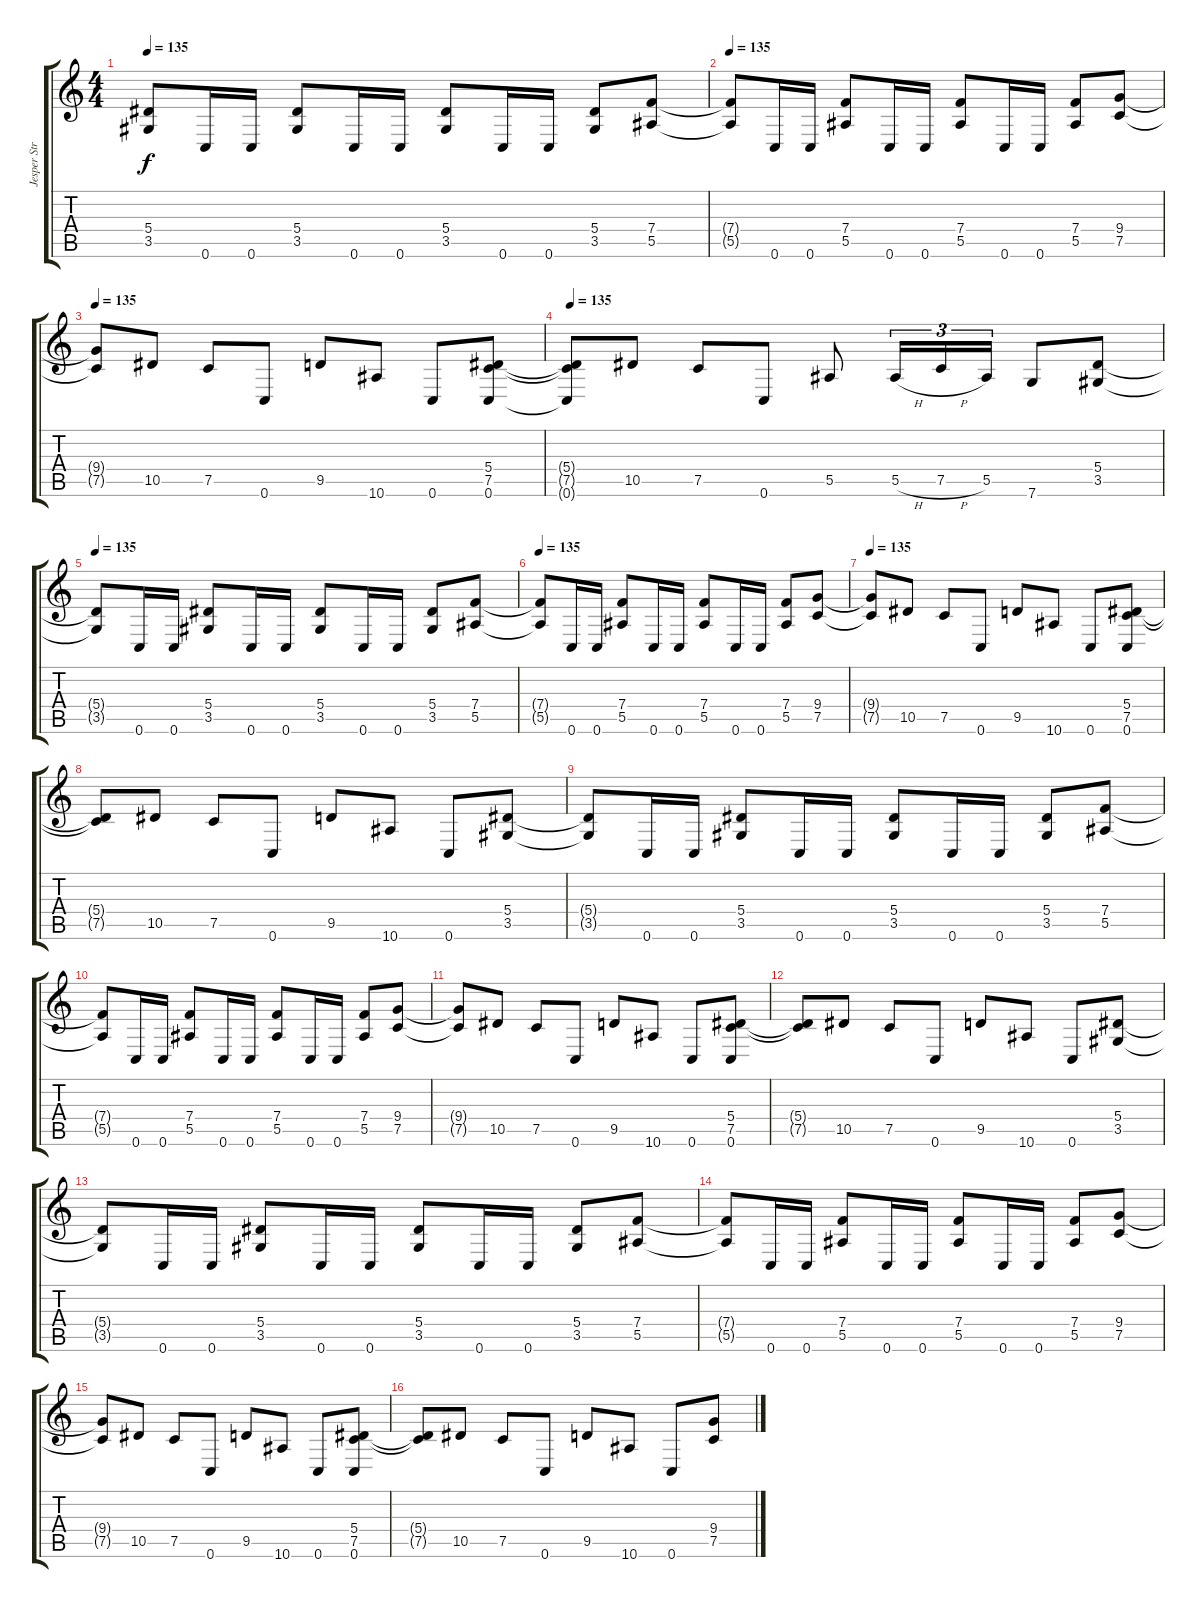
\track ("Jesper Stromblad" "Jesper Str") {instrument overdrivenguitar}
\staff {score tabs}
\tuning (C4 G3 Eb3 Bb2 F2 C2) {hide}
\ts (4 4)
\tempo 135
\clef g2
\ks c
(5.4{t} 3.5{t}).8{dy f} 0.6.16 0.6.16 (5.4 3.5).8 0.6.16 0.6.16 (5.4 3.5).8 0.6.16 0.6.16 (5.4 3.5).8 (7.4 5.5).8 |
\tempo 135
(7.4{t} 5.5{t}).8 0.6.16 0.6.16 (7.4 5.5).8 0.6.16 0.6.16 (7.4 5.5).8 0.6.16 0.6.16 (7.4 5.5).8 (9.4 7.5).8 |
\tempo 135
(9.4{t} 7.5{t}).8 10.5.8 7.5.8 0.6.8 9.5.8 10.6.8 0.6.8 (5.4 7.5 0.6).8 |
\tempo 135
(5.4{t} 7.5{t} 0.6{t}).8 10.5.8 7.5.8 0.6.8 5.5.8 5.5{h}.16{tu (3 2)} 7.5{h}.16{tu (3 2)} 5.5.16{tu (3 2)} 7.6.8 (5.4 3.5).8 |
\tempo 135
(5.4{t} 3.5{t}).8 0.6.16 0.6.16 (5.4 3.5).8 0.6.16 0.6.16 (5.4 3.5).8 0.6.16 0.6.16 (5.4 3.5).8 (7.4 5.5).8 |
\tempo 135
(7.4{t} 5.5{t}).8 0.6.16 0.6.16 (7.4 5.5).8 0.6.16 0.6.16 (7.4 5.5).8 0.6.16 0.6.16 (7.4 5.5).8 (9.4 7.5).8 |
\tempo 135
(9.4{t} 7.5{t}).8 10.5.8 7.5.8 0.6.8 9.5.8 10.6.8 0.6.8 (5.4 7.5 0.6).8 |
(5.4{t} 7.5{t}).8 10.5.8 7.5.8 0.6.8 9.5.8 10.6.8 0.6.8 (5.4 3.5).8 |
(5.4{t} 3.5{t}).8 0.6.16 0.6.16 (5.4 3.5).8 0.6.16 0.6.16 (5.4 3.5).8 0.6.16 0.6.16 (5.4 3.5).8 (7.4 5.5).8 |
(7.4{t} 5.5{t}).8 0.6.16 0.6.16 (7.4 5.5).8 0.6.16 0.6.16 (7.4 5.5).8 0.6.16 0.6.16 (7.4 5.5).8 (9.4 7.5).8 |
(9.4{t} 7.5{t}).8 10.5.8 7.5.8 0.6.8 9.5.8 10.6.8 0.6.8 (5.4 7.5 0.6).8 |
(5.4{t} 7.5{t}).8 10.5.8 7.5.8 0.6.8 9.5.8 10.6.8 0.6.8 (5.4 3.5).8 |
(5.4{t} 3.5{t}).8 0.6.16 0.6.16 (5.4 3.5).8 0.6.16 0.6.16 (5.4 3.5).8 0.6.16 0.6.16 (5.4 3.5).8 (7.4 5.5).8 |
(7.4{t} 5.5{t}).8 0.6.16 0.6.16 (7.4 5.5).8 0.6.16 0.6.16 (7.4 5.5).8 0.6.16 0.6.16 (7.4 5.5).8 (9.4 7.5).8 |
(9.4{t} 7.5{t}).8 10.5.8 7.5.8 0.6.8 9.5.8 10.6.8 0.6.8 (5.4 7.5 0.6).8 |
(5.4{t} 7.5{t}).8 10.5.8 7.5.8 0.6.8 9.5.8 10.6.8 0.6.8 (9.4 7.5).8
